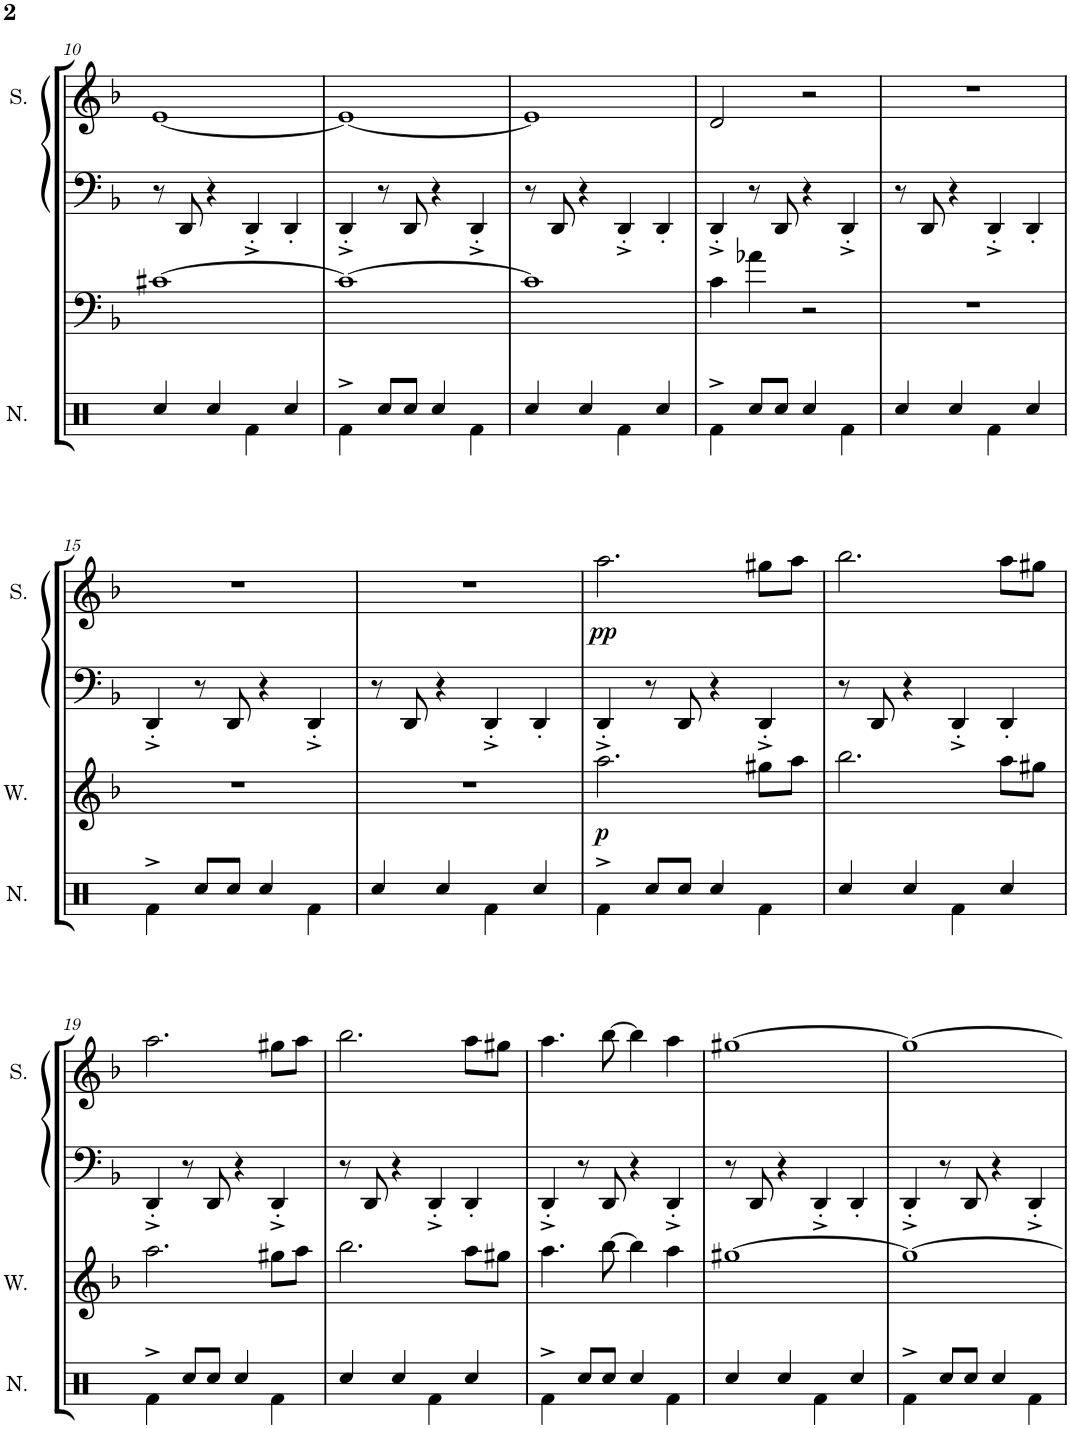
**kern	**kern	**kern	**dynam	**kern	**kern	**dynam
*part5	*part4	*part3	*part3	*part2	*part1	*part1
*staff5	*staff4	*staff3	*staff3	*staff2	*staff1	*staff1
*I"Noise	*I"Saw Synthesizer	*I"Wave	*	*I"Saw Synthesizer	*I"Square	*
*I'N.	*	*I'W.	*	*	*I'S.	*
!!LO:PB:g=z
*clefX	*clefF4	*clefG2	*	*clefF4	*clefG2	*
*k[]	*k[b-]	*k[b-]	*	*k[b-]	*k[b-]	*
*M2/2	*M2/2	*M2/2	*	*M2/2	*M2/2	*
*met(c|)	*met(c|)	*met(c|)	*	*met(c|)	*met(c|)	*
=10	=10	=10	=10	=10	=10	=10
4Rcc/	[1c#X	1r	.	8r	[1e	.
.	.	.	.	8DD/	.	.
4Rcc/	.	.	.	4r	.	.
4Rf\	.	.	.	4DD'^/	.	.
4Rcc/	.	.	.	4DD'/	.	.
=11	=11	=11	=11	=11	=11	=11
4Rf^\	1c#_	1r	.	4DD'^/	1e_	.
8Rcc/L	.	.	.	8r	.	.
8Rcc/J	.	.	.	8DD/	.	.
4Rcc/	.	.	.	4r	.	.
4Rf\	.	.	.	4DD'^/	.	.
=12	=12	=12	=12	=12	=12	=12
4Rcc/	1c#]	1r	.	8r	1e]	.
.	.	.	.	8DD/	.	.
4Rcc/	.	.	.	4r	.	.
4Rf\	.	.	.	4DD'^/	.	.
4Rcc/	.	.	.	4DD'/	.	.
=13	=13	=13	=13	=13	=13	=13
4Rf^\	4c\	1r	.	4DD'^/	2d/	.
8Rcc/L	4a-X\	.	.	8r	.	.
8Rcc/J	.	.	.	8DD/	.	.
4Rcc/	2r	.	.	4r	2r	.
4Rf\	.	.	.	4DD'^/	.	.
=14	=14	=14	=14	=14	=14	=14
4Rcc/	1r	1r	.	8r	1r	.
.	.	.	.	8DD/	.	.
4Rcc/	.	.	.	4r	.	.
4Rf\	.	.	.	4DD'^/	.	.
4Rcc/	.	.	.	4DD'/	.	.
!!LO:LB:g=z
=15	=15	=15	=15	=15	=15	=15
4Rf^\	1r	1r	.	4DD'^/	1r	.
8Rcc/L	.	.	.	8r	.	.
8Rcc/J	.	.	.	8DD/	.	.
4Rcc/	.	.	.	4r	.	.
4Rf\	.	.	.	4DD'^/	.	.
=16	=16	=16	=16	=16	=16	=16
4Rcc/	1r	1r	.	8r	1r	.
.	.	.	.	8DD/	.	.
4Rcc/	.	.	.	4r	.	.
4Rf\	.	.	.	4DD'^/	.	.
4Rcc/	.	.	.	4DD'/	.	.
=17	=17	=17	=17	=17	=17	=17
!	!	!	!LO:DY:b	!	!	!LO:DY:b
4Rf^\	1r	2.aa\	p	4DD'^/	2.aa\	pp
8Rcc/L	.	.	.	8r	.	.
8Rcc/J	.	.	.	8DD/	.	.
4Rcc/	.	.	.	4r	.	.
4Rf\	.	8gg#X\L	.	4DD'^/	8gg#X\L	.
.	.	8aa\J	.	.	8aa\J	.
=18	=18	=18	=18	=18	=18	=18
4Rcc/	1r	2.bb-\	.	8r	2.bb-\	.
.	.	.	.	8DD/	.	.
4Rcc/	.	.	.	4r	.	.
4Rf\	.	.	.	4DD'^/	.	.
4Rcc/	.	8aa\L	.	4DD'/	8aa\L	.
.	.	8gg#X\J	.	.	8gg#X\J	.
!!LO:LB:g=z
=19	=19	=19	=19	=19	=19	=19
4Rf^\	1r	2.aa\	.	4DD'^/	2.aa\	.
8Rcc/L	.	.	.	8r	.	.
8Rcc/J	.	.	.	8DD/	.	.
4Rcc/	.	.	.	4r	.	.
4Rf\	.	8gg#X\L	.	4DD'^/	8gg#X\L	.
.	.	8aa\J	.	.	8aa\J	.
=20	=20	=20	=20	=20	=20	=20
4Rcc/	1r	2.bb-\	.	8r	2.bb-\	.
.	.	.	.	8DD/	.	.
4Rcc/	.	.	.	4r	.	.
4Rf\	.	.	.	4DD'^/	.	.
4Rcc/	.	8aa\L	.	4DD'/	8aa\L	.
.	.	8gg#X\J	.	.	8gg#X\J	.
=21	=21	=21	=21	=21	=21	=21
4Rf^\	1r	4.aa\	.	4DD'^/	4.aa\	.
8Rcc/L	.	.	.	8r	.	.
8Rcc/J	.	[8bb-\	.	8DD/	[8bb-\	.
4Rcc/	.	4bb-\]	.	4r	4bb-\]	.
4Rf\	.	4aa\	.	4DD'^/	4aa\	.
=22	=22	=22	=22	=22	=22	=22
4Rcc/	1r	[1gg#X	.	8r	[1gg#X	.
.	.	.	.	8DD/	.	.
4Rcc/	.	.	.	4r	.	.
4Rf\	.	.	.	4DD'^/	.	.
4Rcc/	.	.	.	4DD'/	.	.
=23	=23	=23	=23	=23	=23	=23
4Rf^\	1r	1gg#_	.	4DD'^/	1gg#_	.
8Rcc/L	.	.	.	8r	.	.
8Rcc/J	.	.	.	8DD/	.	.
4Rcc/	.	.	.	4r	.	.
4Rf\	.	.	.	4DD'^/	.	.
=	=	=	=	=	=	=
*-	*-	*-	*-	*-	*-	*-
